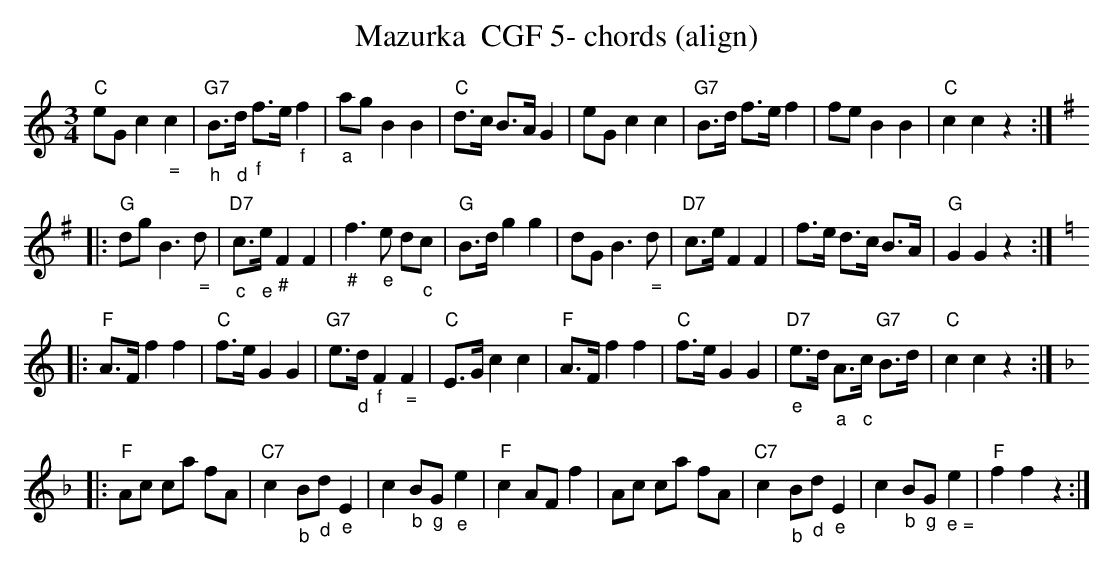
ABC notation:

X:1
T:Mazurka  CGF 5- chords (align)
M:3/4
L:1/8
K:Cmaj%%MIDI gchordon
"C"eGc2"_ ="c2 | "G7""_h"B>"_d"d "_f"f>e"_f"f2 | "_a"ag"_"B2B2 | "C"d>c B>AG2 | eGc2c2 | \
"G7"B>d f>ef2 | feB2B2 | "C"c2c2z2 :: [K:Gmaj]
"G"dgB3"_ ="d | "D7""_c"c>"_e"e"_#"F2F2 | "_#"f3"_e"e d"_c"c | "G"B>dg2g2 | \
dG B3"_ ="d | "D7"c>eF2F2 | f>e d>c B>A | "G"G2G2z2 :: [K:Cmaj]
"F"A>F f2f2 | "C"f>eG2G2 | "G7"e>"_d"d"_f"F2"_ ="F2 | \
"C"E>G c2c2 | "F"A>Ff2f2 | "C"f>eG2G2 | "D7""_e"e>d "_a"A>"_c"c "G7"B>d | "C"c2c2z2 :: [K:Fmaj]
"F"Ac ca fA | "C7"c2"_b"B"_d"d"_e"E2 | \
c2"_b"B"_g"G"_e"e2 | "F"c2AFf2 | Ac ca fA | "C7"c2"_b"B"_d"d"_e"E2 | c2"_b"B"_g"G"_ e ="e2 | "F"f2f2z2 :|
